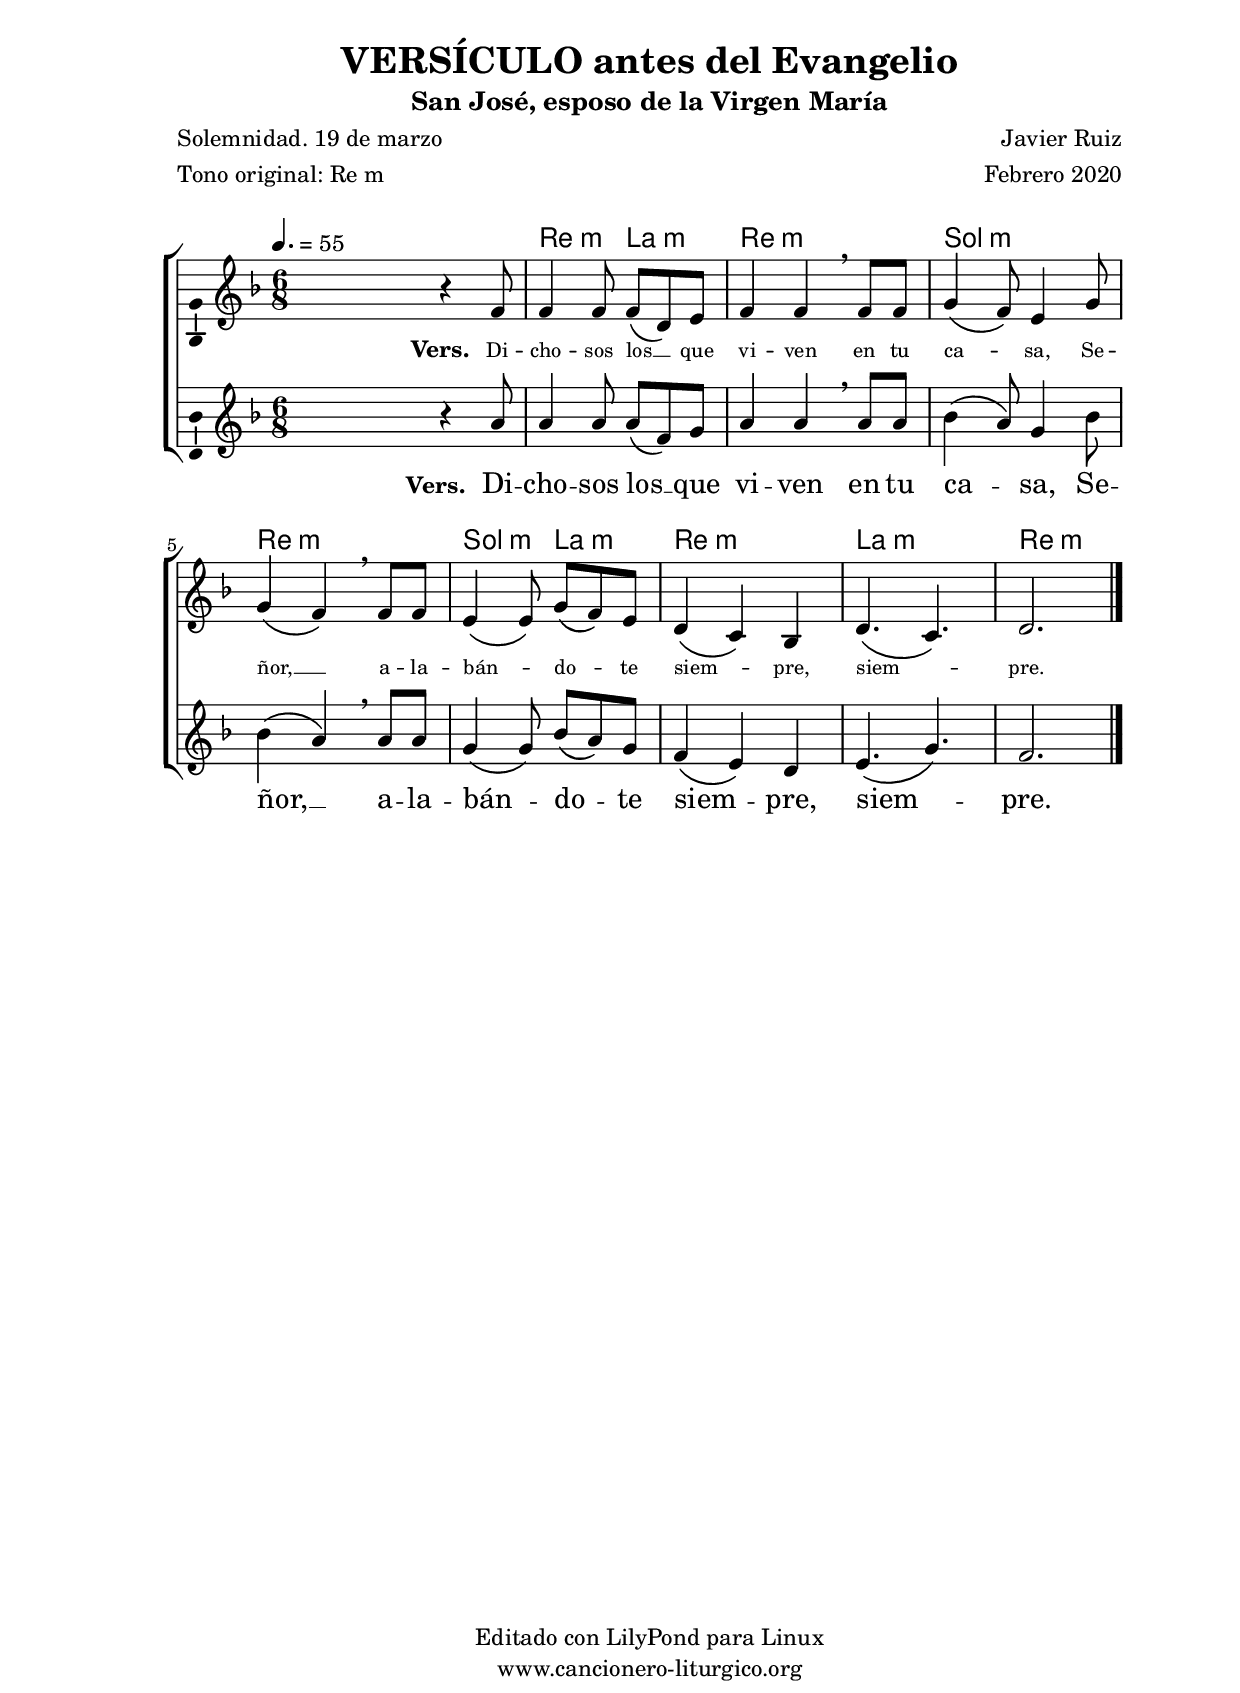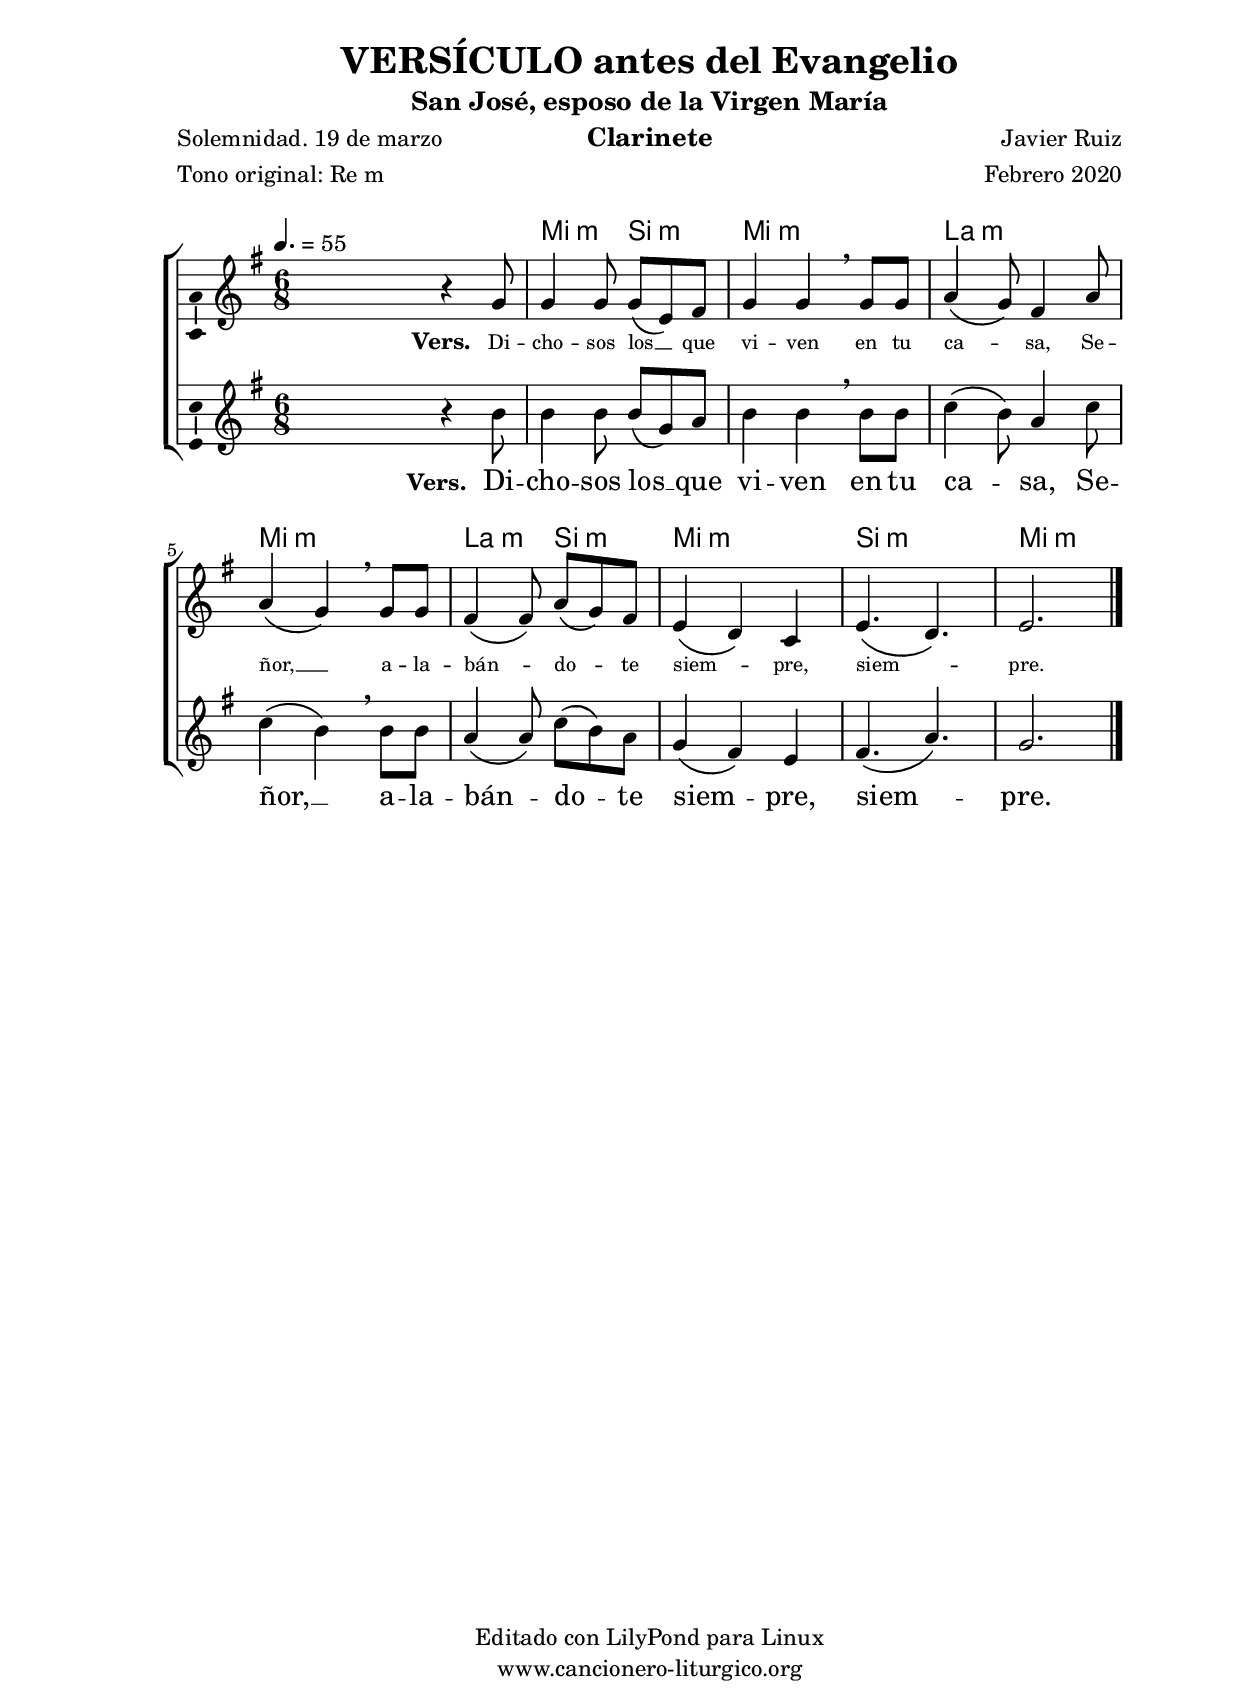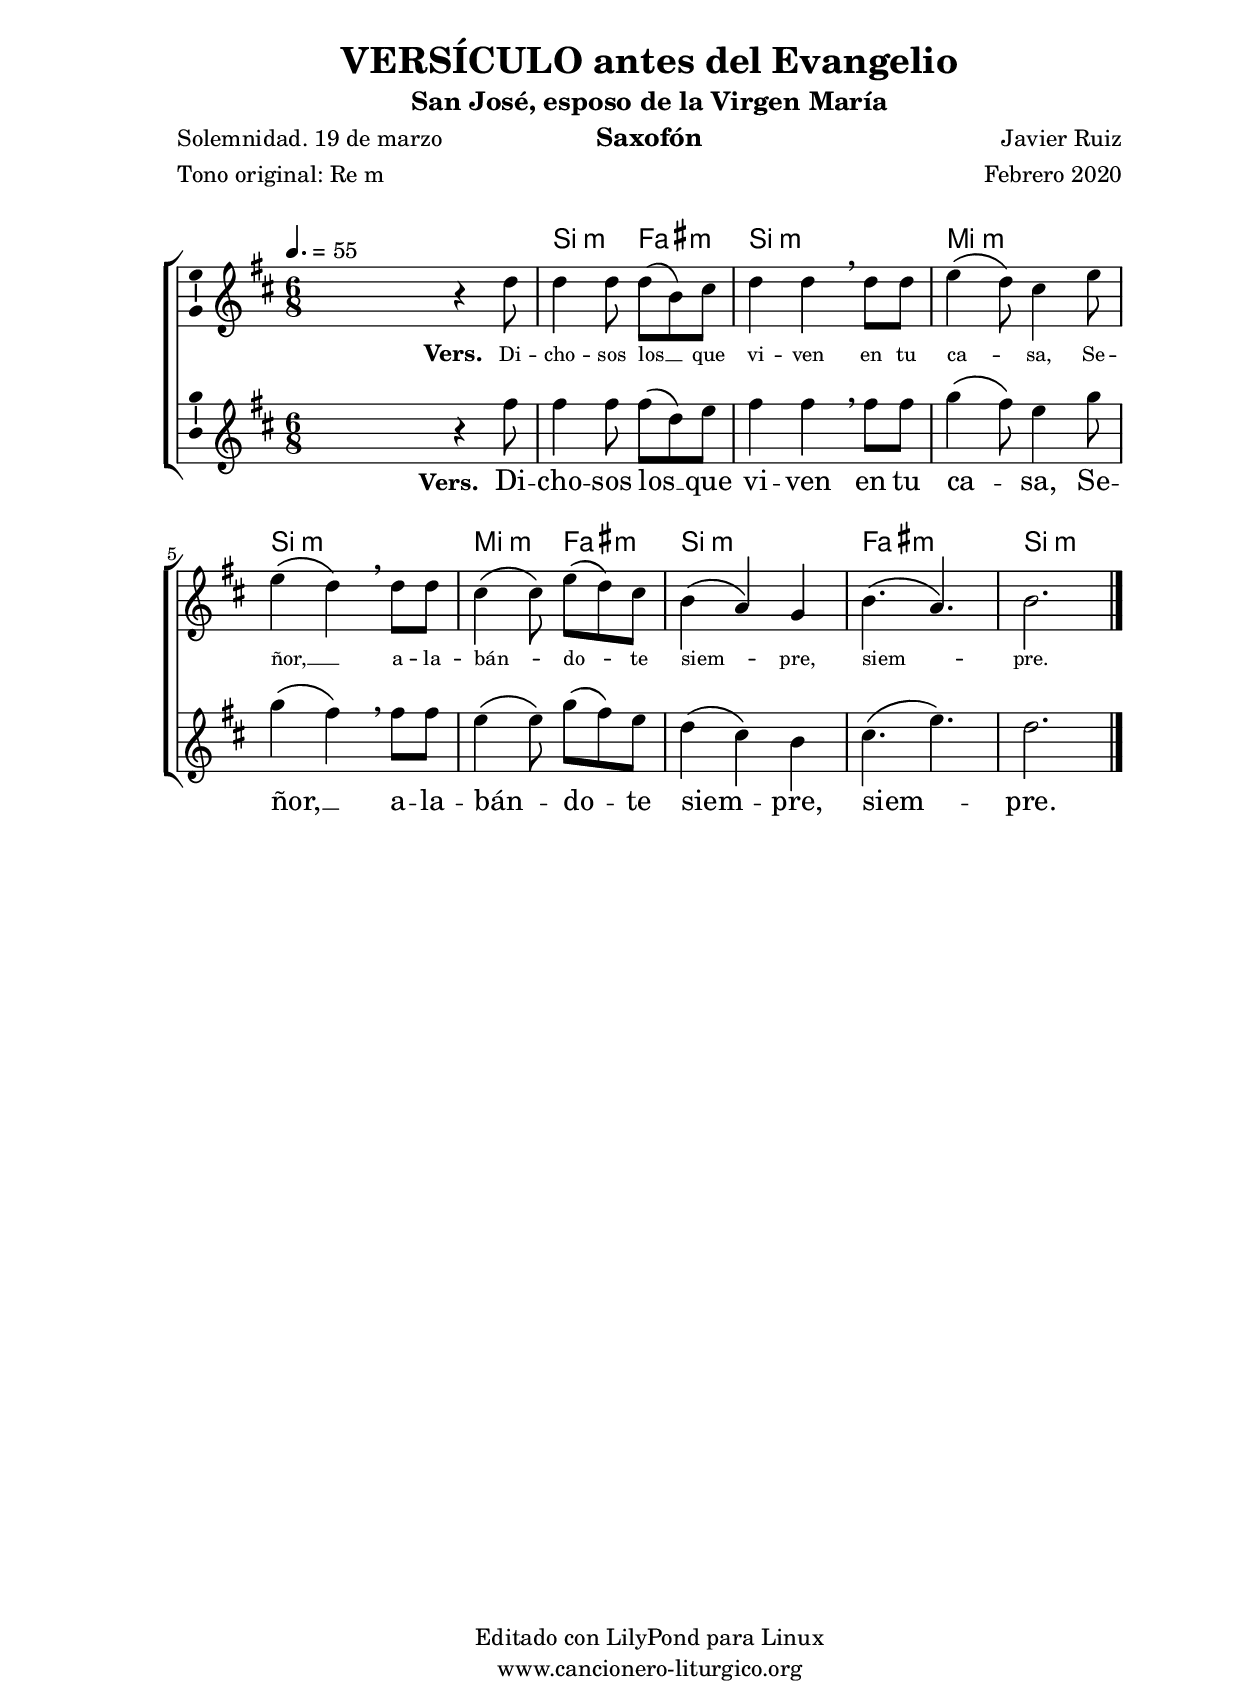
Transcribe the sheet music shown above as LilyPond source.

%
%para convertir .midi en .wav:
%timidity filename.midi -Ow -o finename.wav
%
%
%Para convertir de .wav a .mp3:
%lame -h -m j filename.wav
%
%
%para escuchar el midi:
%timidity nombrefichero.midi
%


%versión de lilypond para la que se ha escrito esta partitura:
\version "2.16.0"

	%Tamaño papel
	#(set-default-paper-size "a4")
	%Tamaño partitura
	#(set-global-staff-size 20)
	%No responde al pulsar sobre una nota
	#(ly:set-option 'point-and-click #f)

%parámetros del encabezamiento:
\header {
	title = "VERSÍCULO antes del Evangelio"
	subtitle = "San José, esposo de la Virgen María"
	composer = "Javier Ruiz"
	poet = "Solemnidad. 19 de marzo"
	meter = "Tono original: Re m"
	arranger = "Febrero 2020"
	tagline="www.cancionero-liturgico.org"
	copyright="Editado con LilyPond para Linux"
	tiempo = "Cuaresma"
	usos = "Aclamación"
	letra = "Dichosos los que viven en tu casa, Señor, alabándote siempre, siempre."
	}

%parámetros asociados al papel:
\paper  {
	oddHeaderMarkup = \markup {\fill-line { \on-the-fly #not-first-page \fromproperty #'header:title \on-the-fly #not-first-page \fromproperty #'header:composer }}
	evenHeaderMarkup = \markup {\fill-line { \fromproperty #'header:composer \fromproperty #'header:title }}
	#(set-paper-size "a4")
	print-page-number = ##f
	first-page-number = 1
	print-first-page-number = ##f
%	head-separation = 3.0 \cm
	top-margin = 1.5 \cm
%	top-margin = 2.0 \cm
%%%	bottom-margin = 0.5\cm
	bottom-margin = 0.2\cm
	left-margin = 3.0 \cm
	line-width = 16.0 \cm 
	indent = 0\mm
	interscoreline = 2.\mm
	between-system-space = 15\mm
%	para que las partituras no llenen la hoja:
	ragged-bottom = ##t
%	idem para la última hoja:
	ragged-last-bottom = ##f
%	para que las partituras llenen el ancho del papel:
	ragged-last = ##f
	after-title-space = 2.5 \cm
%page-count=2
system-count=2

	%Flexible Vertical Spacing
%	markup-markup-spacing =
%	#'((basic-distance . 15) (minimum-distance . 15) (padding . 3))
	markup-system-spacing =
	#'((basic-distance . 15) (minimum-distance . 15) (padding . 3))
	system-system-spacing =
	#'((basic-distance . 15) (minimum-distance . 15) (padding . 3))
	score-system-spacing =
	#'((basic-distance . 15) (minimum-distance . 15) (padding . 5))
%	top-system-spacing = % header
%	#'((basic-distance . 8) (minimum-distance . 0) (padding . 0))
%	top-markup-spacing =
%	#'((basic-distance . 20) (minimum-distance . 20) (padding . 0))
	last-bottom-spacing = % footer
	#'((basic-distance . 5) (minimum-distance . 5) (padding . 0))
%	score-markup-spacing =
%	#'((basic-distance . 16) (minimum-distance . 13) (padding . 0))

	}


%parámetros que afectan a toda la partitura:
global =  {
	%clave de sol (G):
	\clef G
	%armadura:
%	\transpose ees f
	\key d \minor
	\tempo 4.=55
	\set Score.tempoHideNote = ##f
	}


acordes = {
	\italianChords
	\chordmode {
%	\transpose ees f
{

s2.
d4.:m a:m d2.:m g:m d:m g4.:m a:m d2.:m a2.:m d2.:m

	}
	}
}


melodiatrompeta = 
%	\transpose ees f
{

	\relative c''{
	\time 6/8

s4. r4.
r2.
f4 a g8 f
e4. g
f2.
r2.
d4 f e8 d
c4. e
f2.

}
	\bar "|."
	}


melodiatres = 
%	\transpose ees f
{

	\relative c''{
	\time 6/8

s4 s8 r4 f,8
f4 f8 f \(d\) e
f4 f \breathe f8 f
g4 \(f8\) e4 g8
g4 \(f\) \breathe f8 f
e4 \(e8\) g \(f\) e
d4 \(c\) bes
d4. \(c\)
d2.

}

	\bar "|."
	}


melodiabajo = 
%	\transpose ees f
{

	%clave de fa (F):
	\clef F

	\relative c{
	\time 6/8

s4. r4 r8
d4 d8 a'4 a8
d,4 d e8 d
g4 g8 g f e
f4 e d
bes4 bes8 c4 c8
d4 d g8 f
e4 f8 g f e
d2.

}
	\bar "|."
	}


melodia = 
%	\transpose ees f
{

	\relative c'{
	\time 6/8

s4 s8 r4 a'8
a4 a8 a \(f\) g
a4 a \breathe a8 a
bes4 \(a8\) g4 bes8
bes4 \(a\) \breathe a8 a
g4 \(g8\) bes \(a\) g
f4 \(e\) d
e4. \(g\)
f2.

}
	\bar "|."
	}


texto = \lyricmode {
\set stanza =#"Vers. " Di -- cho -- sos los __ _ que vi -- ven en tu ca -- _ sa, Se -- ñor, __ _
a -- la -- bán -- _ do -- _ te siem -- _ pre, siem -- _ pre.

	}

textotres = \lyricmode {
\override LyricText #'font-size = #-1
\set stanza =#"Vers. " Di -- cho -- sos los __ _ que vi -- ven en tu ca -- _ sa, Se -- ñor, __ _
a -- la -- bán -- _ do -- _ te siem -- _ pre, siem -- _ pre.

	}


acordesStaff = \context ChordNames = acordesStaff <<
	\set Staff.midiInstrument = #"choir aahs"
	\set Staff.midiMinimumVolume = #0.3
	\set Staff.midiMaximumVolume = #0.5
	\set chordChanges = ##f
	\acordes
	>>

voztrompetaStaff = \context Voice = voztrompetaStaff
<<
	\override Staff.StaffSymbol #'staff-space = #(magstep -0.35)
	\set Staff.midiInstrument = #"trumpet"
	\set Staff.midiMinimumVolume = #0.4
	\set Staff.midiMaximumVolume = #0.6
	\global
	\melodiatrompeta
	>>

voztresStaff = \context Voice = voztresStaff
\with {\consists "Ambitus_engraver"}
<<
%	\override Staff.StaffSymbol #'staff-space = #(magstep -0.35)
	\set Staff.midiInstrument = #"violin"
	\set Staff.midiMinimumVolume = #0.6
	\set Staff.midiMaximumVolume = #0.8
	\global
	\relative c' \melodiatres
	>>

vozStaff = \context Voice = vozStaff
\with {\consists "Ambitus_engraver"}
<<
%	\set Staff.instrumentName = ""
%	\set Staff.shortInstrumentName = ""
%	\set Staff.midiInstrument = #"clarinet"
%	\set Staff.midiInstrument = #"cello"
	\set Staff.midiInstrument = #"flute"
%	\set Staff.midiInstrument = #"electric guitar (jazz)"
%	\set Staff.midiInstrument = #"english horn"
%	\set Staff.midiInstrument = #"violin"
%	\set Staff.midiInstrument = #"glockenspiel"
	\set Staff.midiMinimumVolume = #0.8
	\set Staff.midiMaximumVolume = #1.0
	\global
	\melodia
	>>

vozbajoStaff = \context Voice = vozbajoStaff
<<
	\override Staff.StaffSymbol #'staff-space = #(magstep -0.35)
	\set Staff.midiInstrument = #"english horn"
	\set Staff.midiMinimumVolume = #0.6
	\set Staff.midiMaximumVolume = #0.8
	\global
	\melodiabajo
	>>

textoStaff = \context Lyrics = textoStaff <<
	\lyricsto vozStaff \texto
	>>

textotresStaff = \context Lyrics = textotresStaff <<
	\lyricsto voztresStaff \textotres
	>>


\book {
	\score {
		<<
		\context ChoirStaff {
%			\override StaffGroup.SystemStartBracket #'collapse-height = #1
%			\override Score.SystemStartBar #'collapse-height = #1
			<<
			\acordesStaff
%			\voztrompetaStaff
			\voztresStaff
			\textotresStaff
			\vozStaff
			\textoStaff
%			\vozbajoStaff
			>>
			}
		>>
		\layout {
	    		\context {
				\Lyrics
				\override LyricText #'font-size = #2
				}
	   		 \context {
				\Score
				\override StaffSymbol #'staff-space = #(magstep +3)
				}
			}
		}
	\score {
		\unfoldRepeats
		<<
		\context ChoirStaff {
			<<
			\acordesStaff
			\voztrompetaStaff
			\voztresStaff
			\vozStaff
			\vozbajoStaff
			>>
			}
		>>
		\midi {
	  		\context {
	  			\Score
				tempoWholesPerMinute = #(ly:make-moment 70 4)
				}
			}
		}
	}

%Partitura para clarinete
#(define output-suffix "C")
\book {
	\header{
		instrument = "Clarinete"
		}
	\score {
		<<
		\context ChoirStaff {
%			\override StaffGroup.SystemStartBracket #'collapse-height = #1
%			\override Score.SystemStartBar #'collapse-height = #1
\transpose c d
			<<
			\acordesStaff
%			\voztrompetaStaff
			\voztresStaff
			\textotresStaff
			\vozStaff
			\textoStaff
%			\vozbajoStaff
			>>
			}
		>>
		\layout {
	    		\context {
				\Lyrics
				\override LyricText #'font-size = #2
				}
	   		 \context {
				\Score
				\override StaffSymbol #'staff-space = #(magstep +3)
				}
			}
		}
	}

%Partitura para saxofón
#(define output-suffix "S")
\book {
	\header{
		instrument = "Saxofón"
		}
	\score {
		<<
		\context ChoirStaff {
%			\override StaffGroup.SystemStartBracket #'collapse-height = #1
%			\override Score.SystemStartBar #'collapse-height = #1
\transpose c a
			<<
			\acordesStaff
%			\voztrompetaStaff
			\voztresStaff
			\textotresStaff
			\vozStaff
			\textoStaff
%			\vozbajoStaff
			>>
			}
		>>
		\layout {
	    		\context {
				\Lyrics
				\override LyricText #'font-size = #2
				}
	   		 \context {
				\Score
				\override StaffSymbol #'staff-space = #(magstep +3)
				}
			}
		}
	}


